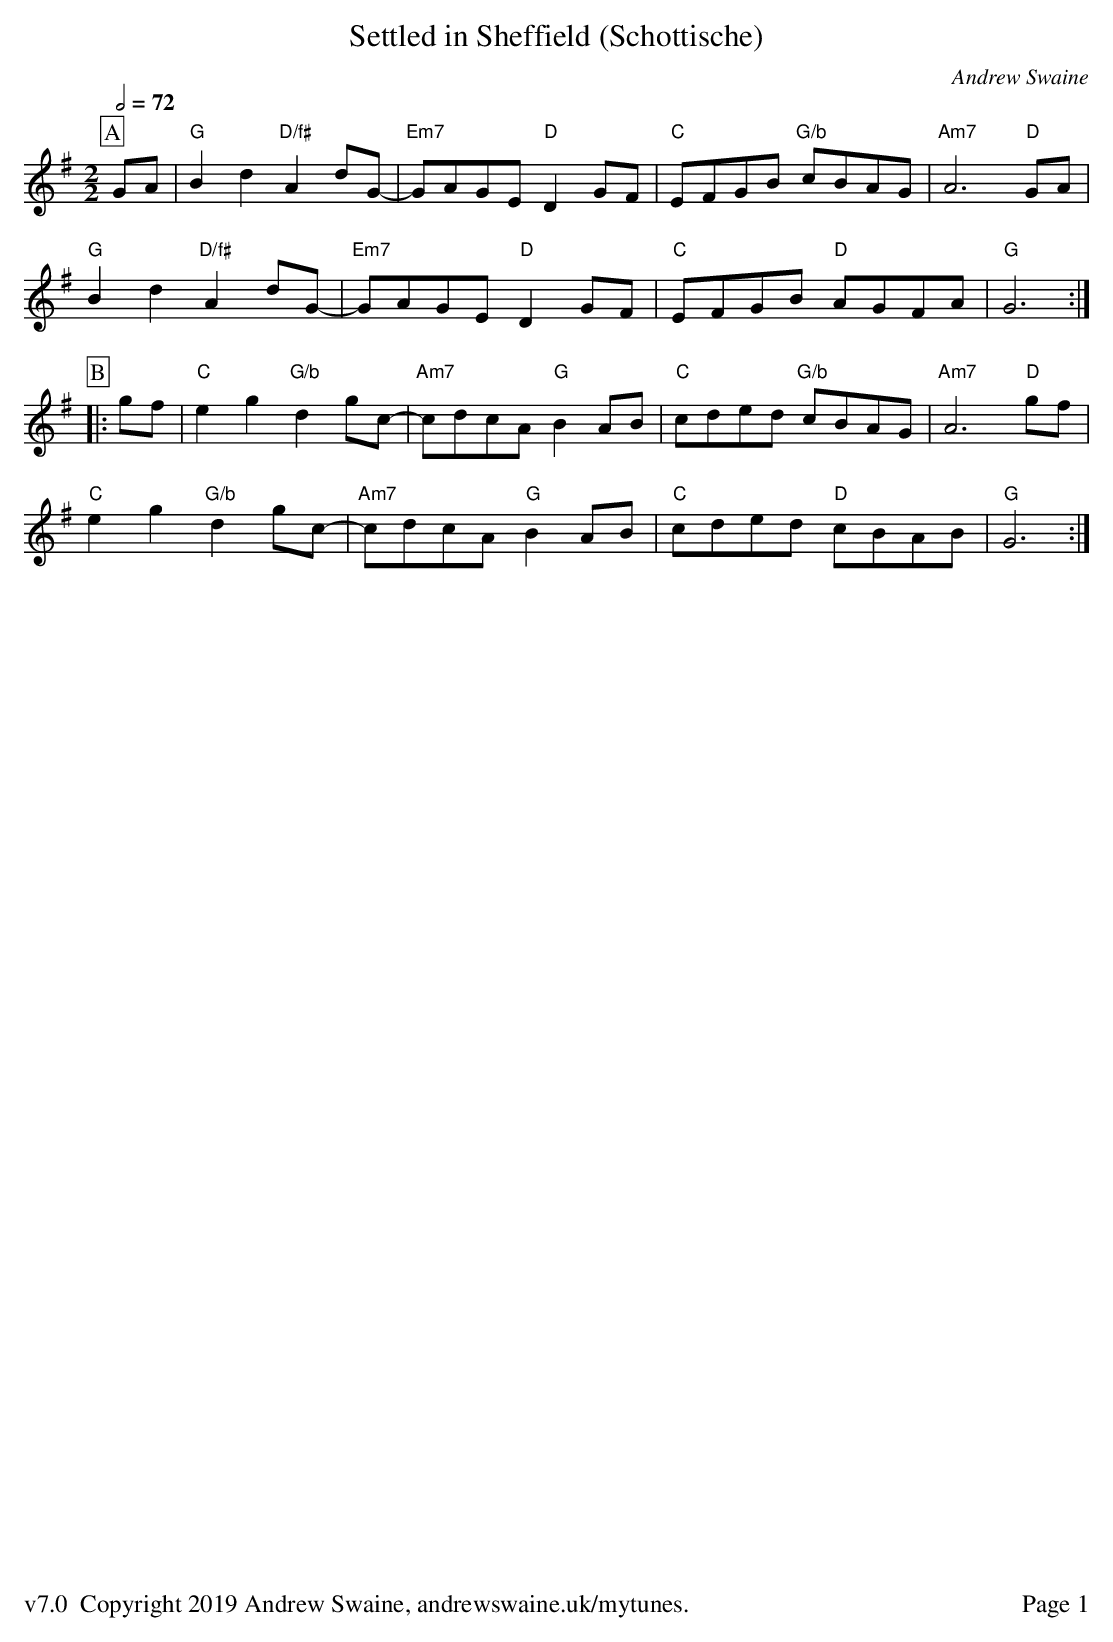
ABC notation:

X:1
T:Settled in Sheffield (Schottische)
C:Andrew Swaine
M:2/2
Q:1/2 = 72
L:1/8
K:G
P:A
GA|"G"B2d2 "D/f#"A2dG-|"Em7"GAGE "D"D2GF|"C"EFGB "G/b"cBAG|"Am7"A6 "D"GA|
"G"B2d2 "D/f#"A2dG-|"Em7"GAGE "D"D2GF|"C"EFGB "D"AGFA|"G"G6:|
P:B
|:gf|"C"e2g2 "G/b"d2gc-|"Am7"cdcA "G"B2AB|"C"cded "G/b"cBAG|"Am7"A6 "D"gf|
"C"e2g2 "G/b"d2gc-|"Am7"cdcA "G"B2AB|"C"cded "D"cBAB|"G"G6:|
